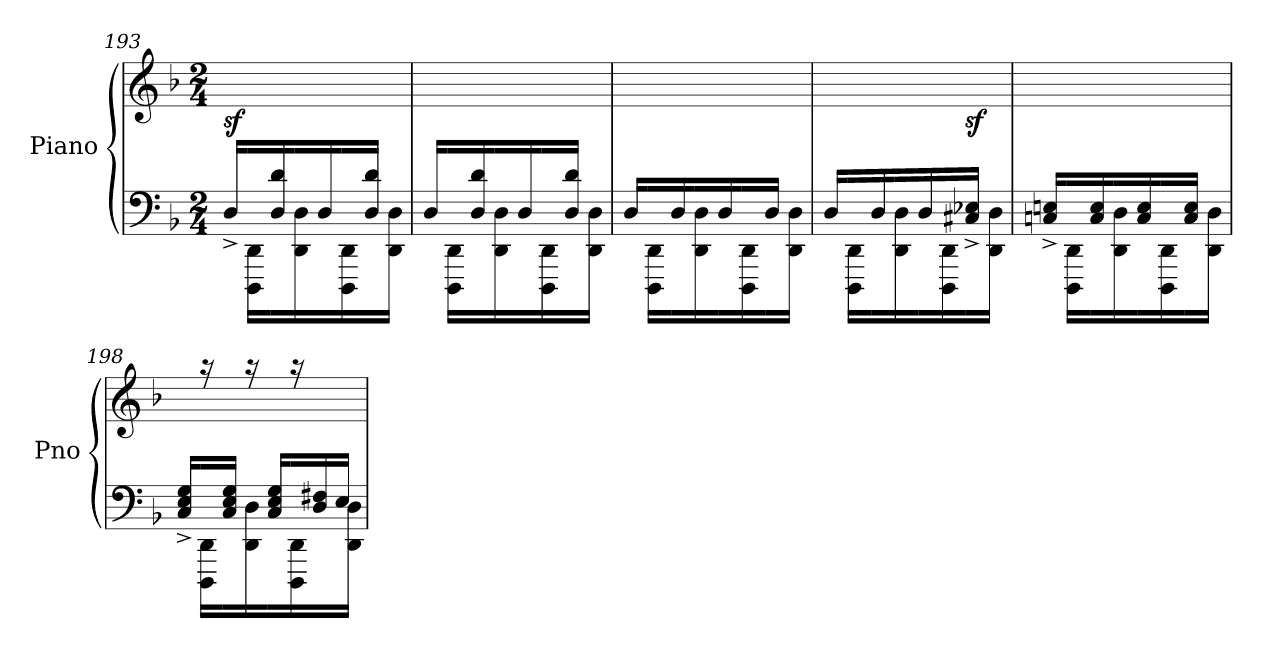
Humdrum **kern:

**kern	**kern	**dynam
*part1	*part1	*part1
*staff2	*staff1	*staff1/2
*I"Piano	*	*
*I'Pno	*	*
!!LO:LB:g=z
*clefF4	*clefG2	*
*k[b-]	*k[b-]	*
*M2/4	*M2/4	*
=193	=193	=193
*^	*	*
!	!	!	!LO:DY:a=2
16D^/LL	16ryy	16ryy	sf
16ryy	16DDD\ 16DD\LL	16ryy	.
16D/ 16d/	16ryy	16ryy	.
16ryy	16DD\ 16D\	16ryy	.
16D/	16ryy	16ryy	.
16ryy	16DDD\ 16DD\	16ryy	.
16D/ 16d/JJ	16ryy	16ryy	.
16ryy	16DD\ 16D\JJ	16ryy	.
=194	=194	=194	=194
16D/LL	16ryy	16ryy	.
16ryy	16DDD\ 16DD\LL	16ryy	.
16D/ 16d/	16ryy	16ryy	.
16ryy	16DD\ 16D\	16ryy	.
16D/	16ryy	16ryy	.
16ryy	16DDD\ 16DD\	16ryy	.
16D/ 16d/JJ	16ryy	16ryy	.
16ryy	16DD\ 16D\JJ	16ryy	.
=195	=195	=195	=195
16D/LL	16ryy	16ryy	.
16ryy	16DDD\ 16DD\LL	16ryy	.
16D/	16ryy	16ryy	.
16ryy	16DD\ 16D\	16ryy	.
16D/	16ryy	16ryy	.
16ryy	16DDD\ 16DD\	16ryy	.
16D/JJ	16ryy	16ryy	.
16ryy	16DD\ 16D\JJ	16ryy	.
=196	=196	=196	=196
16D/LL	16ryy	16ryy	.
16ryy	16DDD\ 16DD\LL	16ryy	.
16D/	16ryy	16ryy	.
16ryy	16DD\ 16D\	16ryy	.
16D/	16ryy	16ryy	.
16ryy	16DDD\ 16DD\	16ryy	.
!	!	!	!LO:DY:b
16C#X/^ 16E-X/^JJ	16ryy	16ryy	sf
16ryy	16DD\ 16D\JJ	16ryy	.
=197	=197	=197	=197
16Cn/^ 16En/^LL	16ryy	16ryy	.
16ryy	16DDD\ 16DD\LL	16ryy	.
16C/ 16E/	16ryy	16ryy	.
16ryy	16DD\ 16D\	16ryy	.
16C/ 16E/	16ryy	16ryy	.
16ryy	16DDD\ 16DD\	16ryy	.
16C/ 16E/JJ	16ryy	16ryy	.
16ryy	16DD\ 16D\JJ	16ryy	.
!!LO:PB:g=z
=198	=198	=198	=198
16C/^ 16E/^ 16G/^LL	16ryy	16ryy	.
16ryy	16DDD\ 16DD\LL	16raa	.
16C/ 16E/ 16G/JJ	16ryy	16ryy	.
16ryy	16DD\ 16D\	16raa	.
16C/ 16E/ 16G/LL	16ryy	16ryy	.
16ryy	16DDD\ 16DD\	16raa	.
16D/ 16F#X/	16ryy	8ryy	.
16E/JJ	16DD\ 16D\JJ	.	.
*v	*v	*	*
=	=	=
*-	*-	*-
